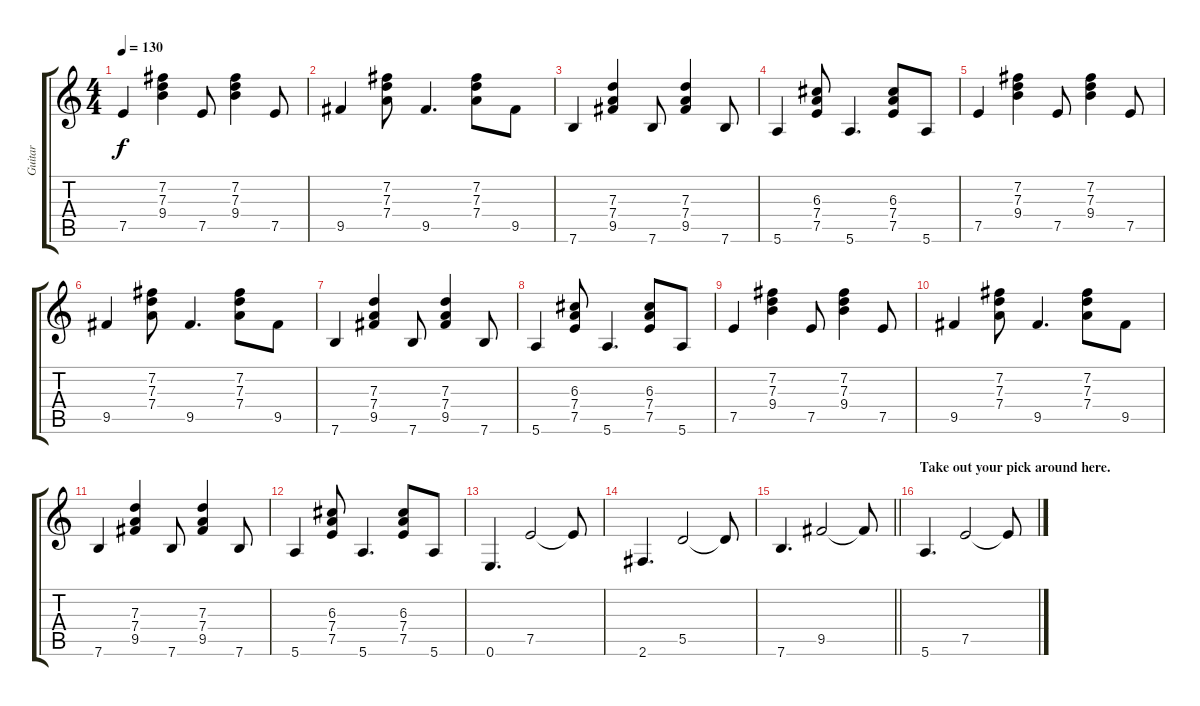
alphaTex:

\track ("Guitar" "Guitar") {instrument acousticguitarnylon}
\staff {score tabs}
\tuning (E4 B3 G3 D3 A2 E2) {hide}
\ts (4 4)
\tempo 130
\clef g2
\ks c
7.5.4{dy f} (7.2 7.3 9.4).4 7.5.8 (7.2 7.3 9.4).4 7.5.8 |
9.5.4 (7.2 7.3 7.4).8 9.5.4{d} (7.2 7.3 7.4).8 9.5.8 |
7.6.4 (7.3 7.4 9.5).4 7.6.8 (7.3 7.4 9.5).4 7.6.8 |
5.6.4 (6.3 7.4 7.5).8 5.6.4{d} (6.3 7.4 7.5).8 5.6.8 |
7.5.4 (7.2 7.3 9.4).4 7.5.8 (7.2 7.3 9.4).4 7.5.8 |
9.5.4 (7.2 7.3 7.4).8 9.5.4{d} (7.2 7.3 7.4).8 9.5.8 |
7.6.4 (7.3 7.4 9.5).4 7.6.8 (7.3 7.4 9.5).4 7.6.8 |
5.6.4 (6.3 7.4 7.5).8 5.6.4{d} (6.3 7.4 7.5).8 5.6.8 |
7.5.4 (7.2 7.3 9.4).4 7.5.8 (7.2 7.3 9.4).4 7.5.8 |
9.5.4 (7.2 7.3 7.4).8 9.5.4{d} (7.2 7.3 7.4).8 9.5.8 |
7.6.4 (7.3 7.4 9.5).4 7.6.8 (7.3 7.4 9.5).4 7.6.8 |
5.6.4 (6.3 7.4 7.5).8 5.6.4{d} (6.3 7.4 7.5).8 5.6.8 |
0.6.4{d} 7.5.2 7.5{t}.8 |
2.6.4{d} 5.5.2 5.5{t}.8 |
\barLineRight lightlight
7.6.4{d} 9.5.2 9.5{t}.8 |
\section ("" "Take out your pick around here.")
5.6.4{d} 7.5.2 7.5{t}.8
